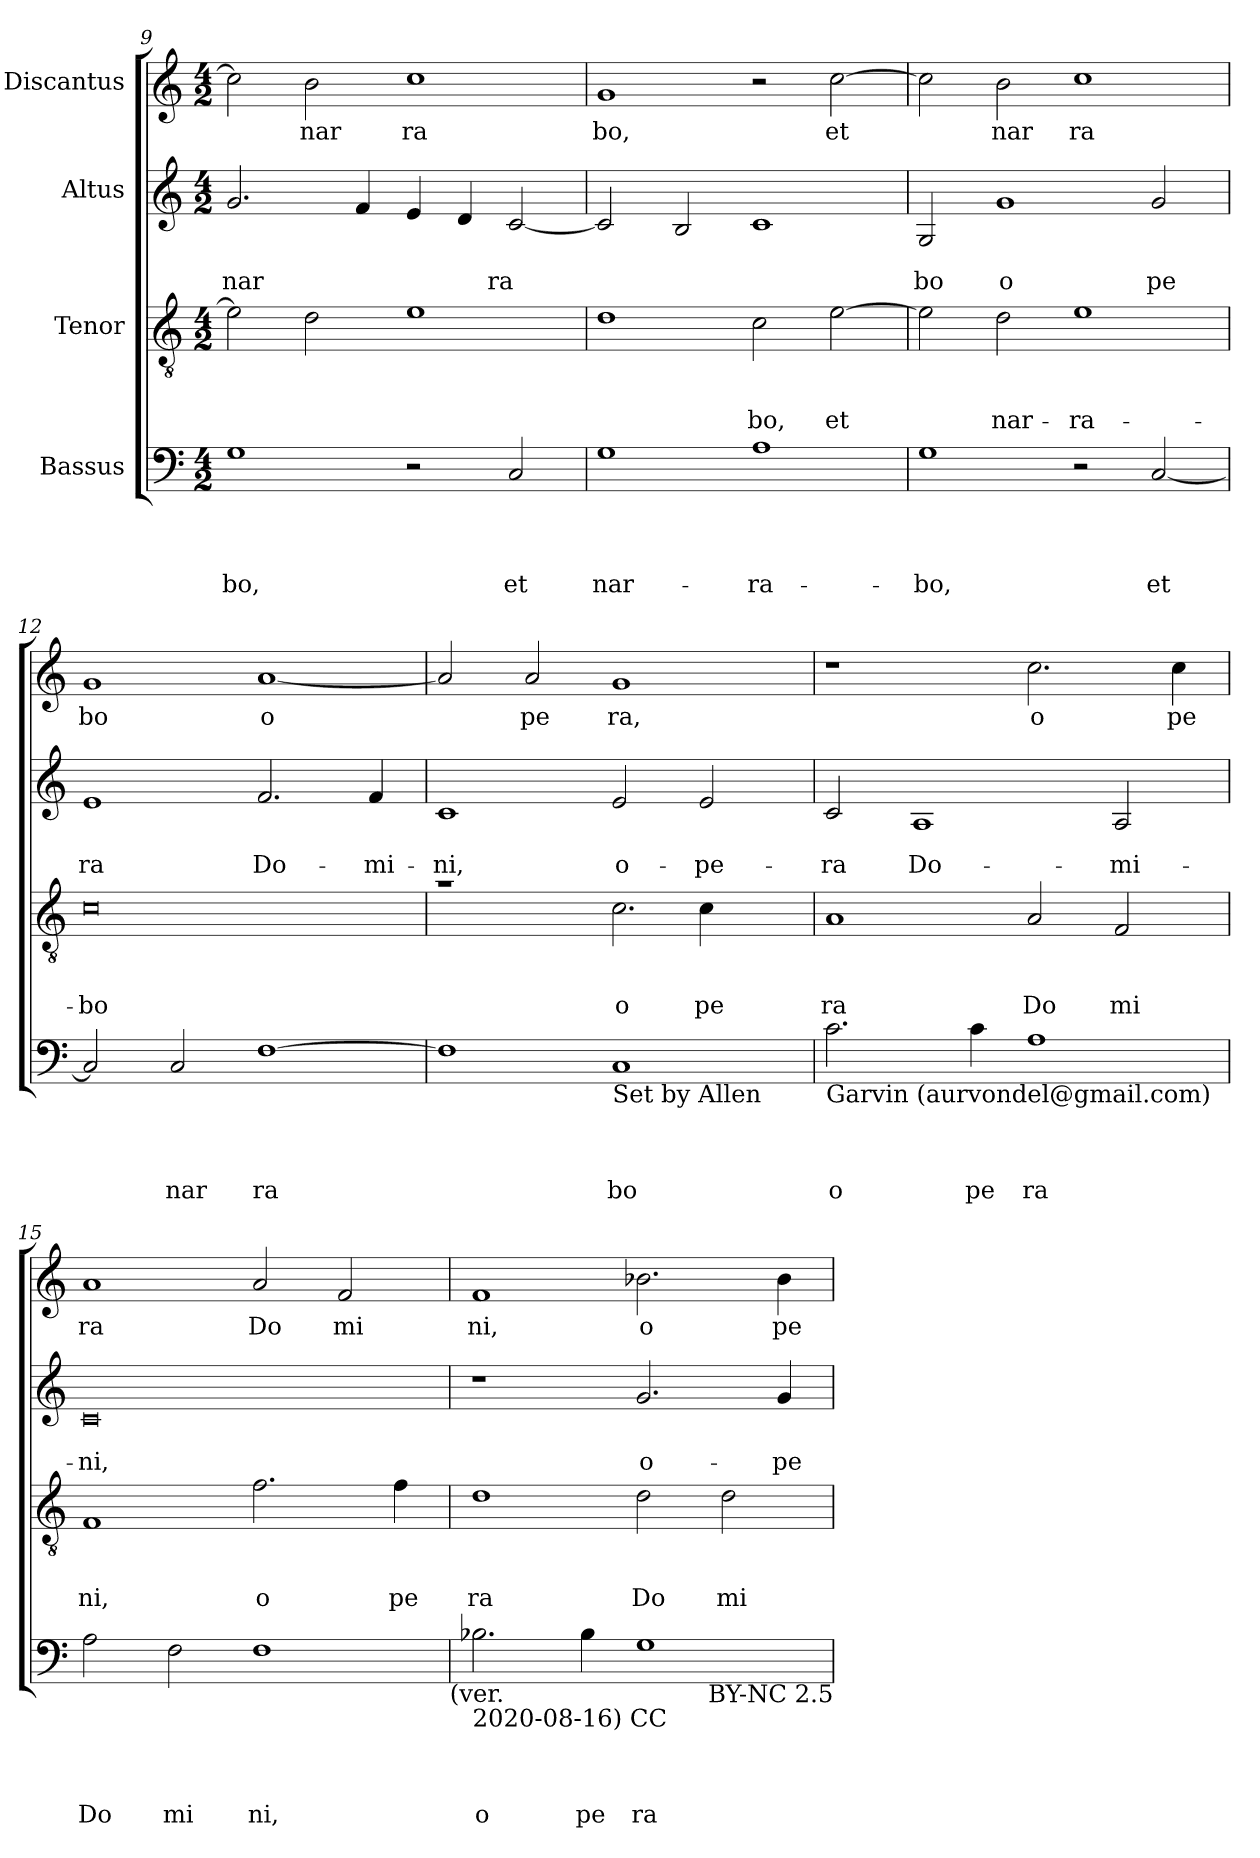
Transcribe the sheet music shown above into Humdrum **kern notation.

**kern	**text	**text	**text	**text	**kern	**text	**text	**text	**kern	**text	**text	**kern	**text
*part4	*part4	*part4	*part4	*part4	*part3	*part3	*part3	*part3	*part2	*part2	*part2	*part1	*part1
*staff4	*staff4	*staff4	*staff4	*staff4	*staff3	*staff3	*staff3	*staff3	*staff2	*staff2	*staff2	*staff1	*staff1
*I"Bassus	*	*	*	*	*I"Tenor	*	*	*	*I"Altus	*	*	*I"Discantus	*
*clefF4	*	*	*	*	*clefGv2	*	*	*	*clefG2	*	*	*clefG2	*
*k[]	*	*	*	*	*k[]	*	*	*	*k[]	*	*	*k[]	*
*C:	*	*	*	*	*C:	*	*	*	*C:	*	*	*C:	*
*M4/2	*	*	*	*	*M4/2	*	*	*	*M4/2	*	*	*M4/2	*
=9	=9	=9	=9	=9	=9	=9	=9	=9	=9	=9	=9	=9	=9
!	!	!	!	!LO:LY:b	!	!	!	!	!	!	!LO:LY:b	!	!
1G	.	.	.	-bo,	2e\]	.	.	.	2.g/	.	nar	2cc\]	.
!	!	!	!	!	!	!	!	!	!	!	!	!	!LO:LY:b
.	.	.	.	.	2d\	.	.	.	.	.	.	2b\	nar
.	.	.	.	.	.	.	.	.	4f/	.	.	.	.
!	!	!	!	!	!	!	!	!	!	!	!	!	!LO:LY:b
2r	.	.	.	.	1e	.	.	.	4e/	.	.	1cc	ra
.	.	.	.	.	.	.	.	.	4d/	.	.	.	.
!	!	!	!	!LO:LY:b	!	!	!	!	!	!	!LO:LY:b	!	!
2C/	.	.	.	et	.	.	.	.	[<2c/	.	ra	.	.
=10	=10	=10	=10	=10	=10	=10	=10	=10	=10	=10	=10	=10	=10
!	!	!	!	!LO:LY:b	!	!	!	!	!	!	!	!	!LO:LY:b
1G	.	.	.	nar-	1d	.	.	.	2c/]	.	.	1g	bo,
.	.	.	.	.	.	.	.	.	2B/	.	.	.	.
!	!	!	!	!LO:LY:b	!	!	!	!LO:LY:b	!	!	!	!	!
1A	.	.	.	-ra-	2c\	.	.	-bo,	1c	.	.	2r	.
!	!	!	!	!	!	!	!	!LO:LY:b	!	!	!	!	!LO:LY:b
.	.	.	.	.	[>2e\	.	.	et	.	.	.	[>2cc\	et
=11	=11	=11	=11	=11	=11	=11	=11	=11	=11	=11	=11	=11	=11
!	!	!	!	!LO:LY:b	!	!	!	!	!	!	!LO:LY:b	!	!
1G	.	.	.	-bo,	2e\]	.	.	.	2G/	.	bo	2cc\]	.
!	!	!	!	!	!	!	!	!LO:LY:b	!	!	!LO:LY:b	!	!LO:LY:b
.	.	.	.	.	2d\	.	.	nar-	1g	.	o	2b\	nar
!	!	!	!	!	!	!	!	!LO:LY:b	!	!	!	!	!LO:LY:b
2r	.	.	.	.	1e	.	.	-ra-	.	.	.	1cc	ra
!	!	!	!	!LO:LY:b	!	!	!	!	!	!	!LO:LY:b	!	!
[<2C/	.	.	.	et	.	.	.	.	2g/	.	pe	.	.
!!LO:LB:g=z
=12	=12	=12	=12	=12	=12	=12	=12	=12	=12	=12	=12	=12	=12
!	!	!	!	!	!	!	!	!LO:LY:b	!	!	!LO:LY:b	!	!LO:LY:b
2C/]	.	.	.	.	0c	.	.	-bo	1e	.	ra	1g	bo
!	!	!	!	!LO:LY:b	!	!	!	!	!	!	!	!	!
2C/	.	.	.	nar	.	.	.	.	.	.	.	.	.
!	!	!	!	!LO:LY:b	!	!	!	!	!	!	!LO:LY:b	!	!LO:LY:b:rj
[>1F	.	.	.	ra	.	.	.	.	2.f/	.	Do-	[<1a	o
!	!	!	!	!	!	!	!	!	!	!	!LO:LY:b	!	!
.	.	.	.	.	.	.	.	.	4f/	.	-mi-	.	.
=13	=13	=13	=13	=13	=13	=13	=13	=13	=13	=13	=13	=13	=13
*	*	*	*	*	*^	*	*	*	*	*	*	*	*
!	!	!	!	!	!	!	!	!	!	!	!	!LO:LY:b	!	!
1F]	.	.	.	.	1ra	1.ryy	.	.	.	1c	.	-ni,	2a/]	.
!	!	!	!	!	!	!	!	!	!	!	!	!	!	!LO:LY:b
.	.	.	.	.	.	.	.	.	.	.	.	.	2a/	pe
!LO:TX:b:t=Set by Allen	!	!	!	!	!	!	!	!	!	!	!	!	!	!
!	!	!	!	!LO:LY:b	!	!	!	!	!LO:LY:b	!	!	!LO:LY:b	!	!LO:LY:b
1C	.	.	.	bo	2.c\	.	.	.	o	2e/	.	o-	1g	ra,
!	!	!	!	!	!	!	!	!	!LO:LY:b	!	!	!LO:LY:b	!	!
.	.	.	.	.	.	4c\	.	.	pe	2e/	.	-pe-	.	.
.	.	.	.	.	4ryy	4ryy	.	.	.	.	.	.	.	.
=14	=14	=14	=14	=14	=14	=14	=14	=14	=14	=14	=14	=14	=14	=14
!LO:TX:b:t=Garvin (aurvondel@gmail.com)	!	!	!	!	!	!	!	!	!	!	!	!	!	!
!	!	!	!	!LO:LY:b	!	!	!	!	!LO:LY:b	!	!	!LO:LY:b	!	!
*	*	*	*	*	*v	*v	*	*	*	*	*	*	*	*
2.c\	.	.	.	o	1A	.	.	ra	2c/	.	-ra	1r	.
!	!	!	!	!	!	!	!	!	!	!	!LO:LY:b	!	!
.	.	.	.	.	.	.	.	.	1A	.	Do-	.	.
!	!	!	!	!LO:LY:b	!	!	!	!	!	!	!	!	!
4c\	.	.	.	pe	.	.	.	.	.	.	.	.	.
!	!	!	!	!LO:LY:b	!	!	!	!LO:LY:b	!	!	!	!	!LO:LY:b
1A	.	.	.	ra	2A/	.	.	Do	.	.	.	2.cc\	o
!	!	!	!	!	!	!	!	!LO:LY:b	!	!	!LO:LY:b	!	!
.	.	.	.	.	2F/	.	.	mi	2A/	.	-mi-	.	.
!	!	!	!	!	!	!	!	!	!	!	!	!	!LO:LY:b
.	.	.	.	.	.	.	.	.	.	.	.	4cc\	pe
=15	=15	=15	=15	=15	=15	=15	=15	=15	=15	=15	=15	=15	=15
!	!	!	!	!LO:LY:b	!	!	!	!LO:LY:b	!	!	!LO:LY:b	!	!LO:LY:b
2A\	.	.	.	Do	1F	.	.	ni,	0c	.	-ni,	1a	ra
!	!	!	!	!LO:LY:b	!	!	!	!	!	!	!	!	!
2F\	.	.	.	mi	.	.	.	.	.	.	.	.	.
!	!	!	!	!LO:LY:b	!	!	!	!LO:LY:b	!	!	!	!	!LO:LY:b
1F	.	.	.	ni,	2.f\	.	.	o	.	.	.	2a/	Do
!	!	!	!	!	!	!	!	!	!	!	!	!	!LO:LY:b
.	.	.	.	.	.	.	.	.	.	.	.	2f/	mi
!	!	!	!	!	!	!	!	!LO:LY:b	!	!	!	!	!
.	.	.	.	.	4f\	.	.	pe	.	.	.	.	.
!LO:TX:b:t=(ver.	!	!	!	!	!	!	!	!	!	!	!	!	!
=16	=16	=16	=16	=16	=16	=16	=16	=16	=16	=16	=16	=16	=16
!LO:TX:b:t=2020-08-16) CC	!	!	!	!	!	!	!	!	!	!	!	!	!
!	!	!	!	!LO:LY:b	!	!	!	!LO:LY:b	!	!	!	!	!LO:LY:b
2.B-X\	.	.	.	o	1d	.	.	ra	1r	.	.	1f	ni,
!	!	!	!	!LO:LY:b	!	!	!	!	!	!	!	!	!
4B-\	.	.	.	pe	.	.	.	.	.	.	.	.	.
!	!	!	!	!LO:LY:b	!	!	!	!LO:LY:b	!	!	!LO:LY:b	!	!LO:LY:b
1G	.	.	.	ra	2d\	.	.	Do	2.g/	.	o-	2.b-X\	o
!	!	!	!	!	!	!	!	!LO:LY:b	!	!	!	!	!
.	.	.	.	.	2d\	.	.	mi	.	.	.	.	.
!	!	!	!	!	!	!	!	!	!	!	!LO:LY:b	!	!LO:LY:b
.	.	.	.	.	.	.	.	.	4g/	.	-pe-	4b-\	pe
!LO:TX:b:t=BY-NC 2.5	!	!	!	!	!	!	!	!	!	!	!	!	!
=	=	=	=	=	=	=	=	=	=	=	=	=	=
*-	*-	*-	*-	*-	*-	*-	*-	*-	*-	*-	*-	*-	*-
